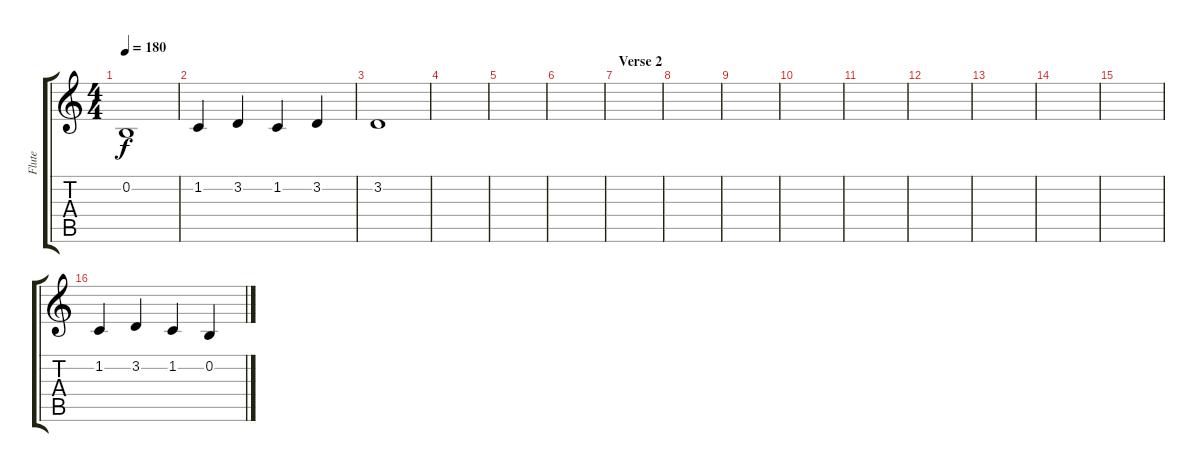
\track ("Flute" "Flute") {instrument flute}
\staff {score tabs}
\tuning (E4 B3 G3 D3 A2 E2) {hide}
\ts (4 4)
\tempo 180
\clef g2
\ks c
0.2.1{dy f} |
1.2.4 3.2.4 1.2.4 3.2.4 |
3.2.1 |
|
|
|
\section ("" "Verse 2")
|
|
|
|
|
|
|
|
|
1.2.4{balance 0 instrument tenorsax} 3.2.4 1.2.4 0.2.4
